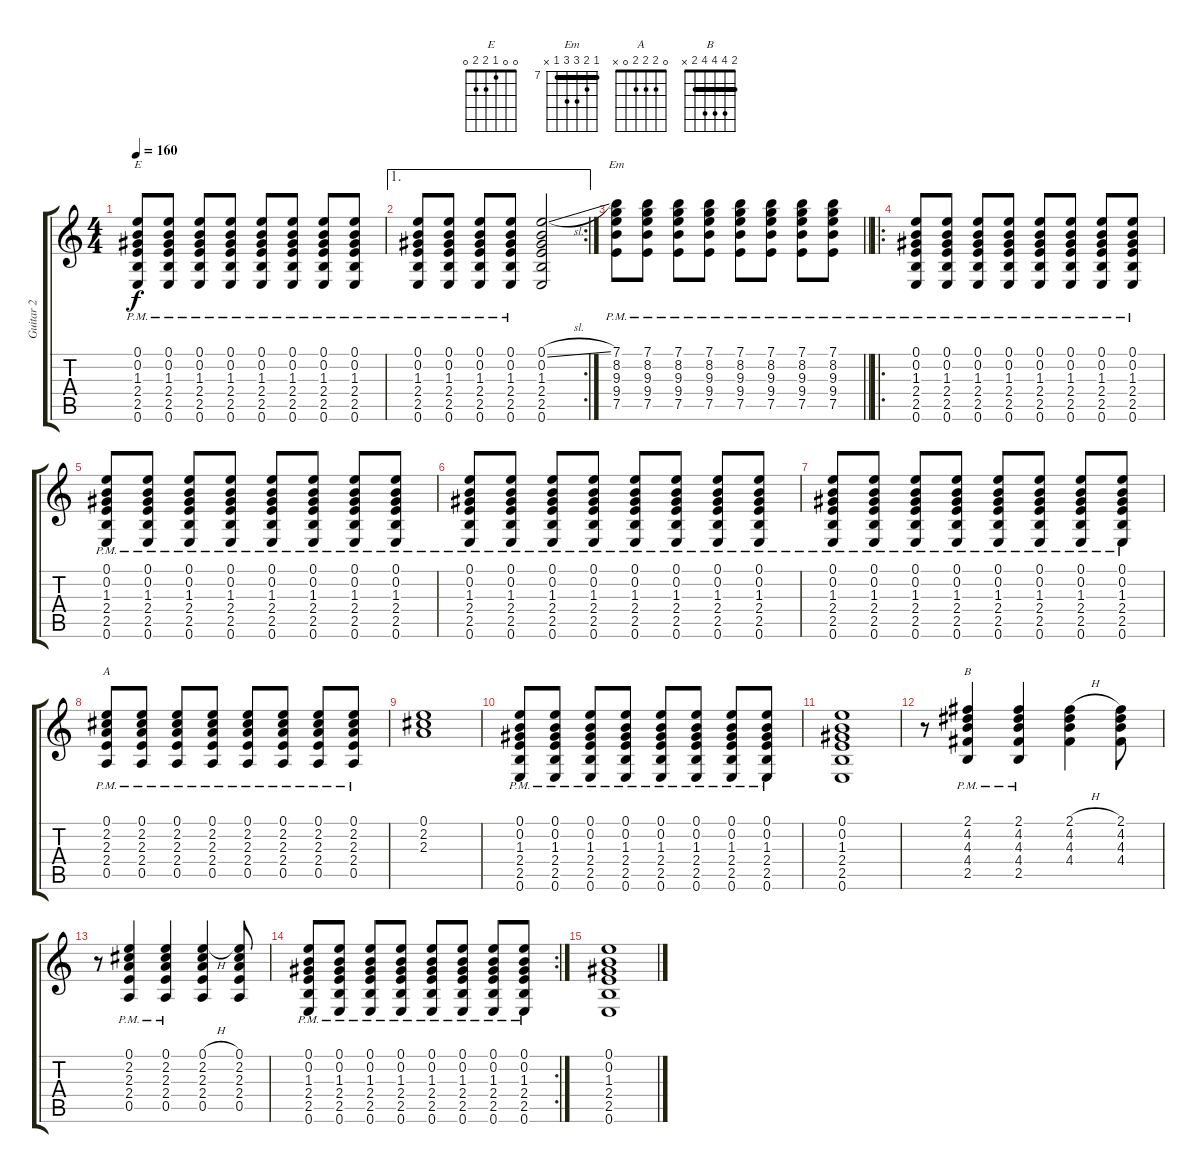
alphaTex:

\track ("Guitar 2" "Guitar 2") {instrument overdrivenguitar}
\staff {score tabs}
\tuning (E4 B3 G3 D3 A2 E2) {hide}
\chord ("E" 0 0 1 2 2 0)
\chord ("Em" 7 8 9 9 7 x) {firstfret 7 barre 7}
\chord ("A" 0 2 2 2 0 x)
\chord ("B" 2 4 4 4 2 x) {barre 2}
\ts (4 4)
\tempo 160
\clef g2
\ks c
(0.1{pm} 0.2{pm} 1.3{pm} 2.4{pm} 2.5{pm} 0.6{pm}).8{ch "E" dy f} (0.1{pm} 0.2{pm} 1.3{pm} 2.4{pm} 2.5{pm} 0.6{pm}).8 (0.1{pm} 0.2{pm} 1.3{pm} 2.4{pm} 2.5{pm} 0.6{pm}).8 (0.1{pm} 0.2{pm} 1.3{pm} 2.4{pm} 2.5{pm} 0.6{pm}).8 (0.1{pm} 0.2{pm} 1.3{pm} 2.4{pm} 2.5{pm} 0.6{pm}).8 (0.1{pm} 0.2{pm} 1.3{pm} 2.4{pm} 2.5{pm} 0.6{pm}).8 (0.1{pm} 0.2{pm} 1.3{pm} 2.4{pm} 2.5{pm} 0.6{pm}).8 (0.1{pm} 0.2{pm} 1.3{pm} 2.4{pm} 2.5{pm} 0.6{pm}).8 |
\ae 1
\rc 2
(0.1{pm} 0.2{pm} 1.3{pm} 2.4{pm} 2.5{pm} 0.6{pm}).8 (0.1{pm} 0.2{pm} 1.3{pm} 2.4{pm} 2.5{pm} 0.6{pm}).8 (0.1{pm} 0.2{pm} 1.3{pm} 2.4{pm} 2.5{pm} 0.6{pm}).8 (0.1{pm} 0.2{pm} 1.3{pm} 2.4{pm} 2.5{pm} 0.6{pm}).8 (0.1{sl} 0.2 1.3 2.4 2.5 0.6).2 |
\barLineRight lightlight
(7.1{pm} 8.2{pm} 9.3{pm} 9.4{pm} 7.5{pm}).8{ch "Em"} (7.1{pm} 8.2{pm} 9.3{pm} 9.4{pm} 7.5{pm}).8 (7.1{pm} 8.2{pm} 9.3{pm} 9.4{pm} 7.5{pm}).8 (7.1{pm} 8.2{pm} 9.3{pm} 9.4{pm} 7.5{pm}).8 (7.1{pm} 8.2{pm} 9.3{pm} 9.4{pm} 7.5{pm}).8 (7.1{pm} 8.2{pm} 9.3{pm} 9.4{pm} 7.5{pm}).8 (7.1{pm} 8.2{pm} 9.3{pm} 9.4{pm} 7.5{pm}).8 (7.1{pm} 8.2{pm} 9.3{pm} 9.4{pm} 7.5{pm}).8 |
\ro
(0.1{pm} 0.2{pm} 1.3{pm} 2.4{pm} 2.5{pm} 0.6{pm}).8 (0.1{pm} 0.2{pm} 1.3{pm} 2.4{pm} 2.5{pm} 0.6{pm}).8 (0.1{pm} 0.2{pm} 1.3{pm} 2.4{pm} 2.5{pm} 0.6{pm}).8 (0.1{pm} 0.2{pm} 1.3{pm} 2.4{pm} 2.5{pm} 0.6{pm}).8 (0.1{pm} 0.2{pm} 1.3{pm} 2.4{pm} 2.5{pm} 0.6{pm}).8 (0.1{pm} 0.2{pm} 1.3{pm} 2.4{pm} 2.5{pm} 0.6{pm}).8 (0.1{pm} 0.2{pm} 1.3{pm} 2.4{pm} 2.5{pm} 0.6{pm}).8 (0.1{pm} 0.2{pm} 1.3{pm} 2.4{pm} 2.5{pm} 0.6{pm}).8 |
(0.1{pm} 0.2{pm} 1.3{pm} 2.4{pm} 2.5{pm} 0.6{pm}).8 (0.1{pm} 0.2{pm} 1.3{pm} 2.4{pm} 2.5{pm} 0.6{pm}).8 (0.1{pm} 0.2{pm} 1.3{pm} 2.4{pm} 2.5{pm} 0.6{pm}).8 (0.1{pm} 0.2{pm} 1.3{pm} 2.4{pm} 2.5{pm} 0.6{pm}).8 (0.1{pm} 0.2{pm} 1.3{pm} 2.4{pm} 2.5{pm} 0.6{pm}).8 (0.1{pm} 0.2{pm} 1.3{pm} 2.4{pm} 2.5{pm} 0.6{pm}).8 (0.1{pm} 0.2{pm} 1.3{pm} 2.4{pm} 2.5{pm} 0.6{pm}).8 (0.1{pm} 0.2{pm} 1.3{pm} 2.4{pm} 2.5{pm} 0.6{pm}).8 |
(0.1{pm} 0.2{pm} 1.3{pm} 2.4{pm} 2.5{pm} 0.6{pm}).8 (0.1{pm} 0.2{pm} 1.3{pm} 2.4{pm} 2.5{pm} 0.6{pm}).8 (0.1{pm} 0.2{pm} 1.3{pm} 2.4{pm} 2.5{pm} 0.6{pm}).8 (0.1{pm} 0.2{pm} 1.3{pm} 2.4{pm} 2.5{pm} 0.6{pm}).8 (0.1{pm} 0.2{pm} 1.3{pm} 2.4{pm} 2.5{pm} 0.6{pm}).8 (0.1{pm} 0.2{pm} 1.3{pm} 2.4{pm} 2.5{pm} 0.6{pm}).8 (0.1{pm} 0.2{pm} 1.3{pm} 2.4{pm} 2.5{pm} 0.6{pm}).8 (0.1{pm} 0.2{pm} 1.3{pm} 2.4{pm} 2.5{pm} 0.6{pm}).8 |
(0.1{pm} 0.2{pm} 1.3{pm} 2.4{pm} 2.5{pm} 0.6{pm}).8 (0.1{pm} 0.2{pm} 1.3{pm} 2.4{pm} 2.5{pm} 0.6{pm}).8 (0.1{pm} 0.2{pm} 1.3{pm} 2.4{pm} 2.5{pm} 0.6{pm}).8 (0.1{pm} 0.2{pm} 1.3{pm} 2.4{pm} 2.5{pm} 0.6{pm}).8 (0.1{pm} 0.2{pm} 1.3{pm} 2.4{pm} 2.5{pm} 0.6{pm}).8 (0.1{pm} 0.2{pm} 1.3{pm} 2.4{pm} 2.5{pm} 0.6{pm}).8 (0.1{pm} 0.2{pm} 1.3{pm} 2.4{pm} 2.5{pm} 0.6{pm}).8 (0.1{pm} 0.2{pm} 1.3{pm} 2.4{pm} 2.5{pm} 0.6{pm}).8 |
(0.1{pm} 2.2{pm} 2.3{pm} 2.4{pm} 0.5{pm}).8{ch "A"} (0.1{pm} 2.2{pm} 2.3{pm} 2.4{pm} 0.5{pm}).8 (0.1{pm} 2.2{pm} 2.3{pm} 2.4{pm} 0.5{pm}).8 (0.1{pm} 2.2{pm} 2.3{pm} 2.4{pm} 0.5{pm}).8 (0.1{pm} 2.2{pm} 2.3{pm} 2.4{pm} 0.5{pm}).8 (0.1{pm} 2.2{pm} 2.3{pm} 2.4{pm} 0.5{pm}).8 (0.1{pm} 2.2{pm} 2.3{pm} 2.4{pm} 0.5{pm}).8 (0.1{pm} 2.2{pm} 2.3{pm} 2.4{pm} 0.5{pm}).8 |
(0.1 2.2 2.3).1 |
(0.1{pm} 0.2{pm} 1.3{pm} 2.4{pm} 2.5{pm} 0.6{pm}).8 (0.1{pm} 0.2{pm} 1.3{pm} 2.4{pm} 2.5{pm} 0.6{pm}).8 (0.1{pm} 0.2{pm} 1.3{pm} 2.4{pm} 2.5{pm} 0.6{pm}).8 (0.1{pm} 0.2{pm} 1.3{pm} 2.4{pm} 2.5{pm} 0.6{pm}).8 (0.1{pm} 0.2{pm} 1.3{pm} 2.4{pm} 2.5{pm} 0.6{pm}).8 (0.1{pm} 0.2{pm} 1.3{pm} 2.4{pm} 2.5{pm} 0.6{pm}).8 (0.1{pm} 0.2{pm} 1.3{pm} 2.4{pm} 2.5{pm} 0.6{pm}).8 (0.1{pm} 0.2{pm} 1.3{pm} 2.4{pm} 2.5{pm} 0.6{pm}).8 |
(0.1 0.2 1.3 2.4 2.5 0.6).1 |
r.8 (2.1{pm} 4.2{pm} 4.3{pm} 4.4{pm} 2.5{pm}).4{ch "B"} (2.1{pm} 4.2{pm} 4.3{pm} 4.4{pm} 2.5{pm}).4 (2.1{h} 4.2 4.3 4.4).4 (2.1 4.2 4.3 4.4).8 |
r.8 (0.1{pm} 2.2{pm} 2.3{pm} 2.4{pm} 0.5{pm}).4 (0.1{pm} 2.2{pm} 2.3{pm} 2.4{pm} 0.5{pm}).4 (0.1{h} 2.2 2.3 2.4 0.5).4 (0.1 2.2 2.3 2.4 0.5).8 |
\rc 2
(0.1{pm} 0.2{pm} 1.3{pm} 2.4{pm} 2.5{pm} 0.6{pm}).8 (0.1{pm} 0.2{pm} 1.3{pm} 2.4{pm} 2.5{pm} 0.6{pm}).8 (0.1{pm} 0.2{pm} 1.3{pm} 2.4{pm} 2.5{pm} 0.6{pm}).8 (0.1{pm} 0.2{pm} 1.3{pm} 2.4{pm} 2.5{pm} 0.6{pm}).8 (0.1{pm} 0.2{pm} 1.3{pm} 2.4{pm} 2.5{pm} 0.6{pm}).8 (0.1{pm} 0.2{pm} 1.3{pm} 2.4{pm} 2.5{pm} 0.6{pm}).8 (0.1{pm} 0.2{pm} 1.3{pm} 2.4{pm} 2.5{pm} 0.6{pm}).8 (0.1{pm} 0.2{pm} 1.3{pm} 2.4{pm} 2.5{pm} 0.6{pm}).8 |
(0.1 0.2 1.3 2.4 2.5 0.6).1
